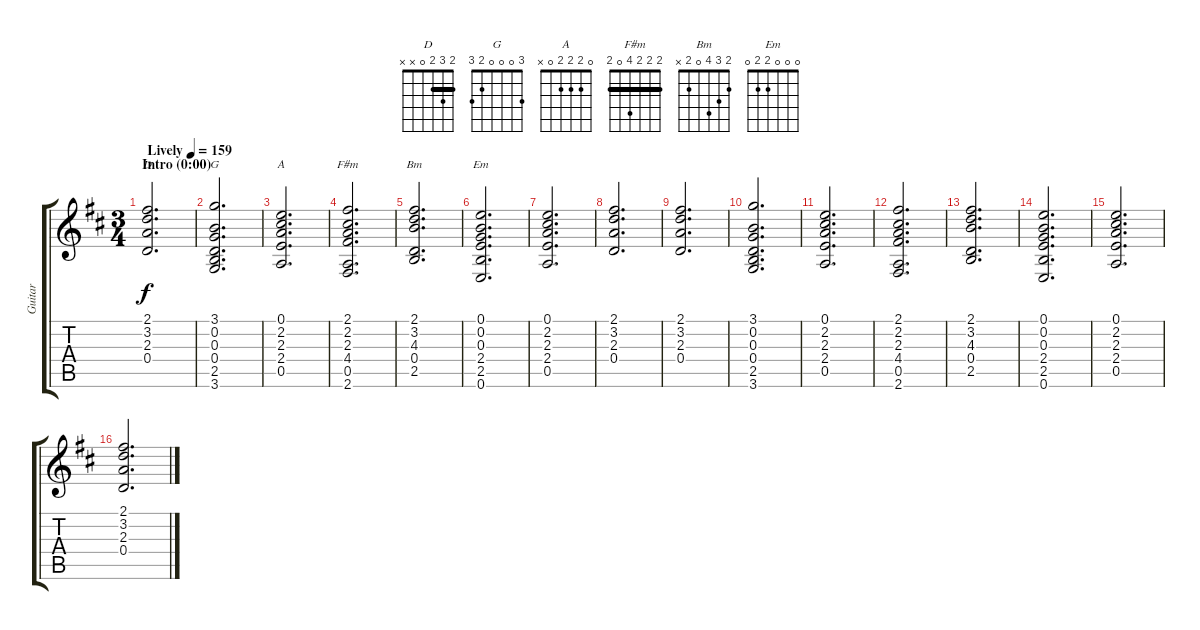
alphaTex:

\track ("Guitar" "Guitar") {instrument acousticguitarsteel}
\staff {score tabs}
\tuning (E4 B3 G3 D3 A2 E2) {hide}
\chord ("D" 2 3 2 0 x x) {barre 2}
\chord ("G" 3 0 0 0 2 3)
\chord ("A" 0 2 2 2 0 x)
\chord ("F#m" 2 2 2 4 0 2) {barre 2}
\chord ("Bm" 2 3 4 0 2 x)
\chord ("Em" 0 0 0 2 2 0)
\ts (3 4)
\section ("" "Intro (0:00)")
\tempo (159 "Lively")
\clef g2
\ks d
(2.1 3.2 2.3 0.4).2{d ch "D" dy f instrument acousticguitarsteel} |
(3.1 0.2 0.3 0.4 2.5 3.6).2{d ch "G"} |
(0.1 2.2 2.3 2.4 0.5).2{d ch "A"} |
(2.1 2.2 2.3 4.4 0.5 2.6).2{d ch "F#m"} |
(2.1 3.2 4.3 0.4 2.5).2{d ch "Bm"} |
(0.1 0.2 0.3 2.4 2.5 0.6).2{d ch "Em"} |
(0.1 2.2 2.3 2.4 0.5).2{d} |
(2.1 3.2 2.3 0.4).2{d} |
(2.1 3.2 2.3 0.4).2{d} |
(3.1 0.2 0.3 0.4 2.5 3.6).2{d} |
(0.1 2.2 2.3 2.4 0.5).2{d} |
(2.1 2.2 2.3 4.4 0.5 2.6).2{d} |
(2.1 3.2 4.3 0.4 2.5).2{d} |
(0.1 0.2 0.3 2.4 2.5 0.6).2{d} |
(0.1 2.2 2.3 2.4 0.5).2{d} |
(2.1 3.2 2.3 0.4).2{d}
